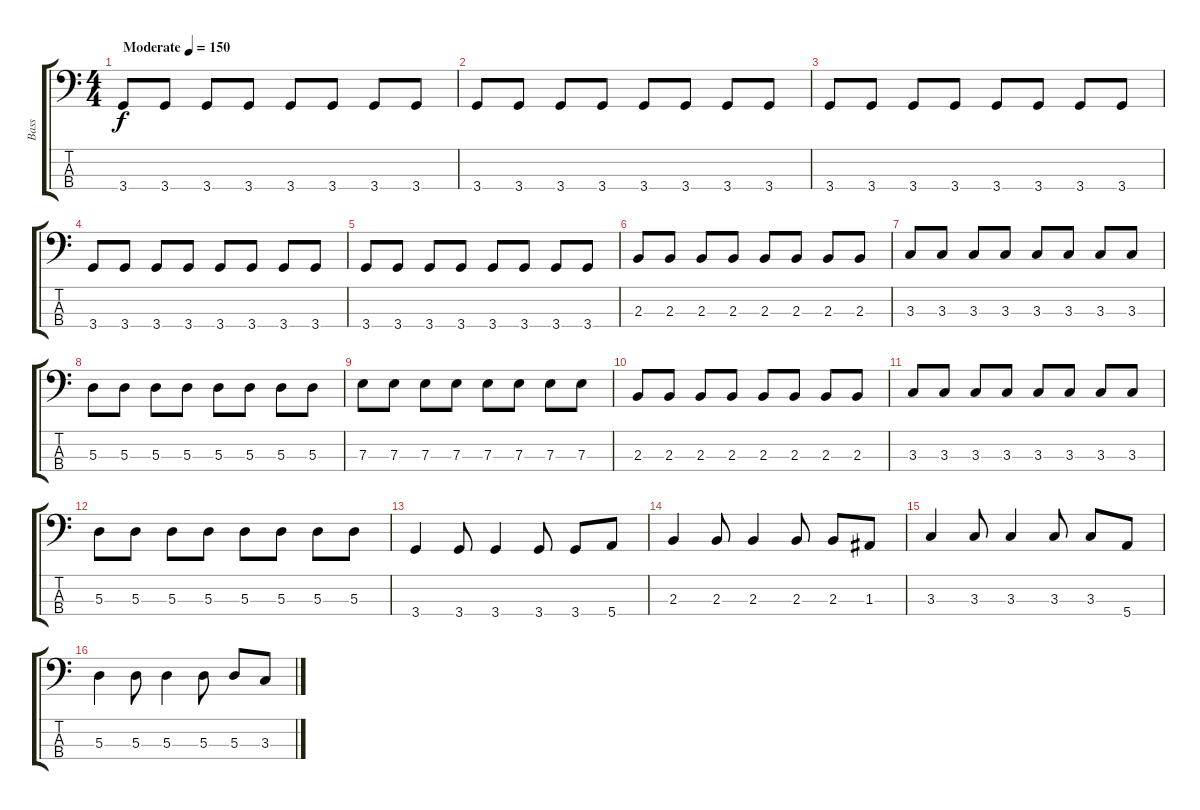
\track ("Bass" "Bass") {instrument electricbasspick}
\staff {score tabs}
\tuning (G2 D2 A1 E1) {hide}
\ts (4 4)
\tempo (150 "Moderate")
\clef f4
\ks c
3.4.8{dy f instrument electricbasspick} 3.4.8 3.4.8 3.4.8 3.4.8 3.4.8 3.4.8 3.4.8 |
3.4.8 3.4.8 3.4.8 3.4.8 3.4.8 3.4.8 3.4.8 3.4.8 |
3.4.8 3.4.8 3.4.8 3.4.8 3.4.8 3.4.8 3.4.8 3.4.8 |
3.4.8 3.4.8 3.4.8 3.4.8 3.4.8 3.4.8 3.4.8 3.4.8 |
3.4.8 3.4.8 3.4.8 3.4.8 3.4.8 3.4.8 3.4.8 3.4.8 |
2.3.8 2.3.8 2.3.8 2.3.8 2.3.8 2.3.8 2.3.8 2.3.8 |
3.3.8 3.3.8 3.3.8 3.3.8 3.3.8 3.3.8 3.3.8 3.3.8 |
5.3.8 5.3.8 5.3.8 5.3.8 5.3.8 5.3.8 5.3.8 5.3.8 |
7.3.8 7.3.8 7.3.8 7.3.8 7.3.8 7.3.8 7.3.8 7.3.8 |
2.3.8 2.3.8 2.3.8 2.3.8 2.3.8 2.3.8 2.3.8 2.3.8 |
3.3.8 3.3.8 3.3.8 3.3.8 3.3.8 3.3.8 3.3.8 3.3.8 |
5.3.8 5.3.8 5.3.8 5.3.8 5.3.8 5.3.8 5.3.8 5.3.8 |
3.4.4 3.4.8 3.4.4 3.4.8 3.4.8 5.4.8 |
2.3.4 2.3.8 2.3.4 2.3.8 2.3.8 1.3.8 |
3.3.4 3.3.8 3.3.4 3.3.8 3.3.8 5.4.8 |
5.3.4 5.3.8 5.3.4 5.3.8 5.3.8 3.3.8
